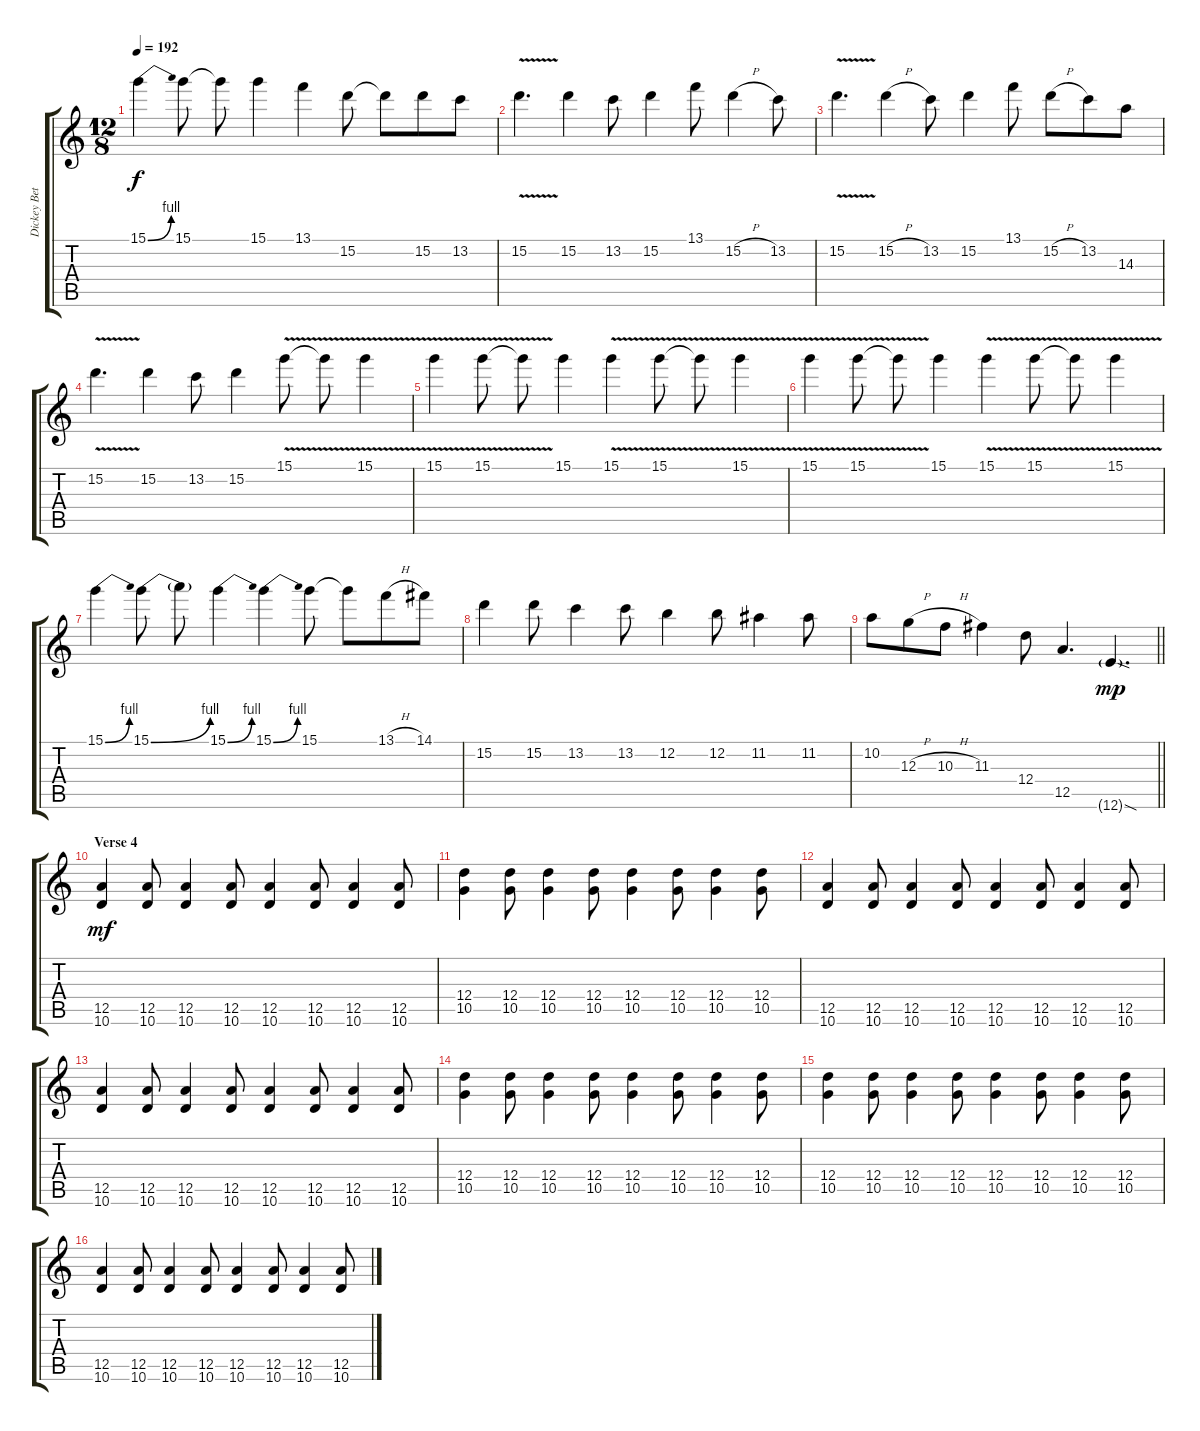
\track ("Dickey Betts - Guitar" "Dickey Bet") {instrument electricguitarclean}
\staff {score tabs}
\tuning (E4 B3 G3 D3 A2 E2) {hide}
\ts (12 8)
\tempo 192
\clef g2
\ks c
15.1{be (bend 0 0 60 4)}.4{dy f} 15.1.8 15.1{t}.8 15.1.4 13.1.4 15.2.8 15.2{t}.8 15.2.8 13.2.8 |
15.2{v}.4{d} 15.2.4 13.2.8 15.2.4 13.1.8 15.2{h}.4 13.2.8 |
15.2{v}.4{d} 15.2{h}.4 13.2.8 15.2.4 13.1.8 15.2{h}.8 13.2.8 14.3.8 |
15.2{v}.4{d} 15.2.4 13.2.8 15.2.4 15.1{v}.8 15.1{v t}.8 15.1{v}.4 |
15.1{v}.4 15.1{v}.8 15.1{v t}.8 15.1.4 15.1{v}.4 15.1{v}.8 15.1{v t}.8 15.1{v}.4 |
15.1{v}.4 15.1{v}.8 15.1{v t}.8 15.1.4 15.1{v}.4 15.1{v}.8 15.1{v t}.8 15.1{v}.4 |
15.1{be (bend 0 0 60 4)}.4 15.1{be (bend 0 0 60 4)}.8 15.1{t}.8 15.1{be (bend 0 0 60 4)}.4 15.1{be (bend 0 0 60 4)}.4 15.1.8 15.1{t}.8 13.1{h}.8 14.1.8 |
15.2.4 15.2.8 13.2.4 13.2.8 12.2.4 12.2.8 11.2.4 11.2.8 |
\barLineRight lightlight
10.2.8 12.3{h}.8 10.3{h}.8 11.3.4 12.4.8 12.5.4{d} 12.6{sod g}.4{d dy mp} |
\section ("" "Verse 4")
(12.5 10.6).4{dy mf volume 11} (12.5 10.6).8 (12.5 10.6).4 (12.5 10.6).8 (12.5 10.6).4 (12.5 10.6).8 (12.5 10.6).4 (12.5 10.6).8 |
(12.4 10.5).4 (12.4 10.5).8 (12.4 10.5).4 (12.4 10.5).8 (12.4 10.5).4 (12.4 10.5).8 (12.4 10.5).4 (12.4 10.5).8 |
(12.5 10.6).4 (12.5 10.6).8 (12.5 10.6).4 (12.5 10.6).8 (12.5 10.6).4 (12.5 10.6).8 (12.5 10.6).4 (12.5 10.6).8 |
(12.5 10.6).4 (12.5 10.6).8 (12.5 10.6).4 (12.5 10.6).8 (12.5 10.6).4 (12.5 10.6).8 (12.5 10.6).4 (12.5 10.6).8 |
(12.4 10.5).4 (12.4 10.5).8 (12.4 10.5).4 (12.4 10.5).8 (12.4 10.5).4 (12.4 10.5).8 (12.4 10.5).4 (12.4 10.5).8 |
(12.4 10.5).4 (12.4 10.5).8 (12.4 10.5).4 (12.4 10.5).8 (12.4 10.5).4 (12.4 10.5).8 (12.4 10.5).4 (12.4 10.5).8 |
(12.5 10.6).4 (12.5 10.6).8 (12.5 10.6).4 (12.5 10.6).8 (12.5 10.6).4 (12.5 10.6).8 (12.5 10.6).4 (12.5 10.6).8
